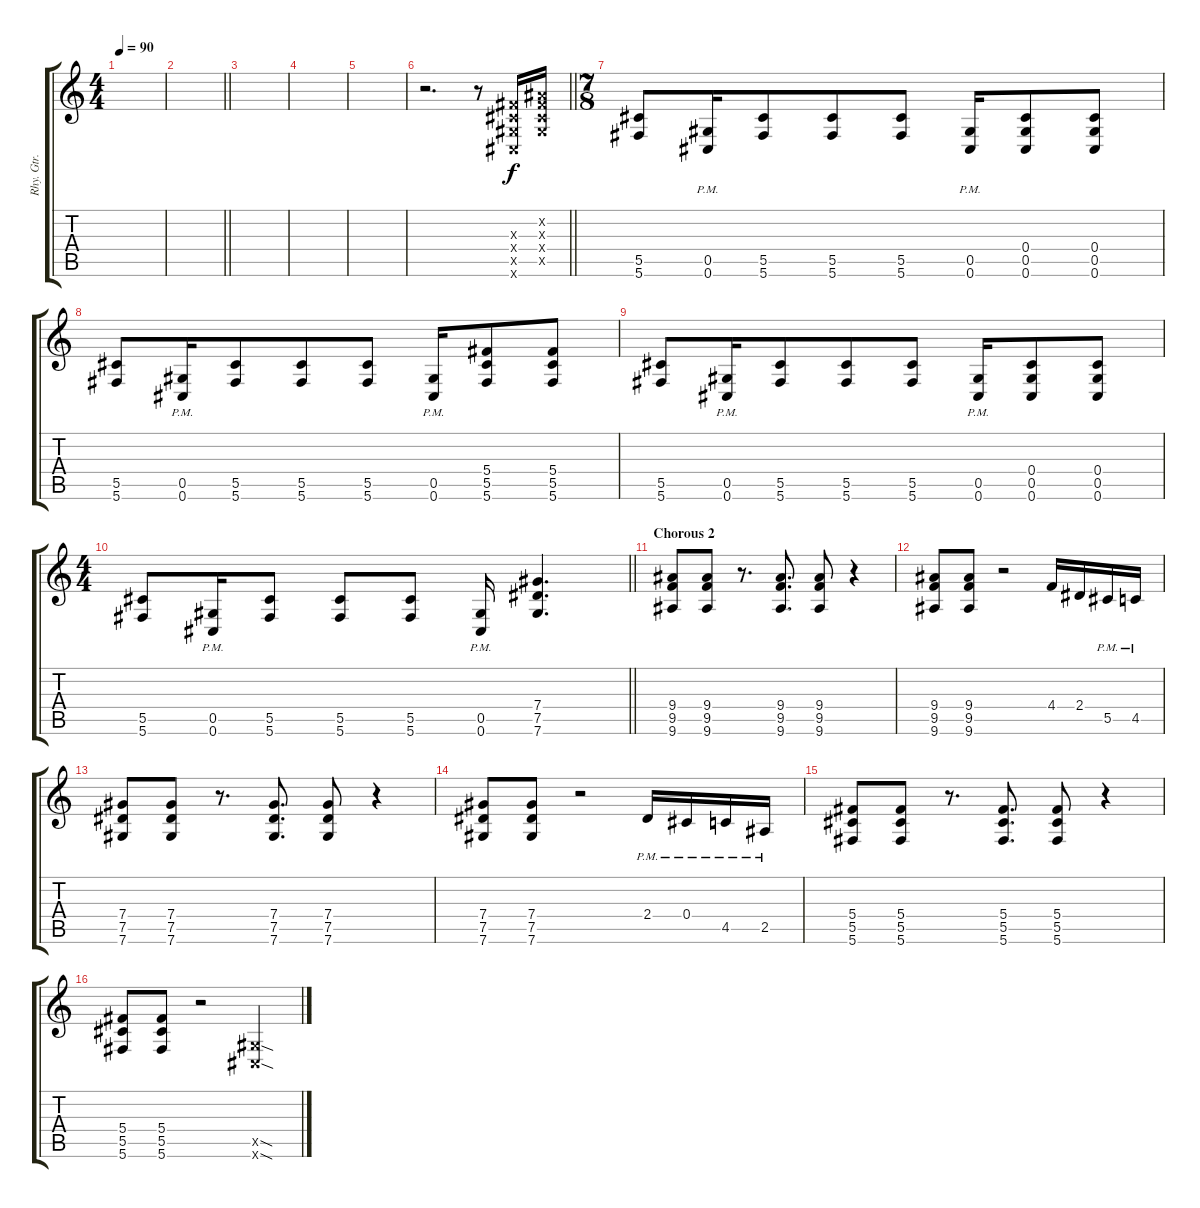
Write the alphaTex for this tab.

\track ("Rhy. Gtr. 1" "Rhy. Gtr. ") {instrument distortionguitar}
\staff {score tabs}
\tuning (Eb4 Bb3 Gb3 Db3 Ab2 Db2) {hide}
\ts (4 4)
\tempo 90
\clef g2
\ks c
|
\barLineRight lightlight
|
|
|
|
\barLineRight lightlight
r.2{d} r.8 (0.3{x} 0.4{x} 0.5{x} 0.6{x}).16 (0.2{x} 0.3{x} 0.4{x} 0.5{x}).16 |
\ts (7 8)
\section ("" "")
(5.5 5.6).8 (0.5{pm} 0.6{pm}).16 (5.5 5.6).8 (5.5 5.6).8 (5.5 5.6).8 (0.5{pm} 0.6{pm}).16 (0.4 0.5 0.6).8 (0.4 0.5 0.6).8 |
(5.5 5.6).8 (0.5{pm} 0.6{pm}).16 (5.5 5.6).8 (5.5 5.6).8 (5.5 5.6).8 (0.5{pm} 0.6{pm}).16 (5.4 5.5 5.6).8 (5.4 5.5 5.6).8 |
(5.5 5.6).8 (0.5{pm} 0.6{pm}).16 (5.5 5.6).8 (5.5 5.6).8 (5.5 5.6).8 (0.5{pm} 0.6{pm}).16 (0.4 0.5 0.6).8 (0.4 0.5 0.6).8 |
\ts (4 4)
\barLineRight lightlight
(5.5 5.6).8 (0.5{pm} 0.6{pm}).16 (5.5 5.6).8 (5.5 5.6).8 (5.5 5.6).8 (0.5{pm} 0.6{pm}).16 (7.4 7.5 7.6).4{d} |
\section ("" "Chorous 2")
(9.4 9.5 9.6).8 (9.4 9.5 9.6).8 r.8{d} (9.4 9.5 9.6).8{d} (9.4 9.5 9.6).8 r.4 |
(9.4 9.5 9.6).8 (9.4 9.5 9.6).8 r.2 4.4.16 2.4.16 5.5{pm}.16 4.5{pm}.16 |
(7.4 7.5 7.6).8 (7.4 7.5 7.6).8 r.8{d} (7.4 7.5 7.6).8{d} (7.4 7.5 7.6).8 r.4 |
(7.4 7.5 7.6).8 (7.4 7.5 7.6).8 r.2 2.4{pm}.16 0.4{pm}.16 4.5{pm}.16 2.5{pm}.16 |
(5.4 5.5 5.6).8 (5.4 5.5 5.6).8 r.8{d} (5.4 5.5 5.6).8{d} (5.4 5.5 5.6).8 r.4 |
(5.4 5.5 5.6).8 (5.4 5.5 5.6).8 r.2 (0.5{sod x} 0.6{sod x}).4
